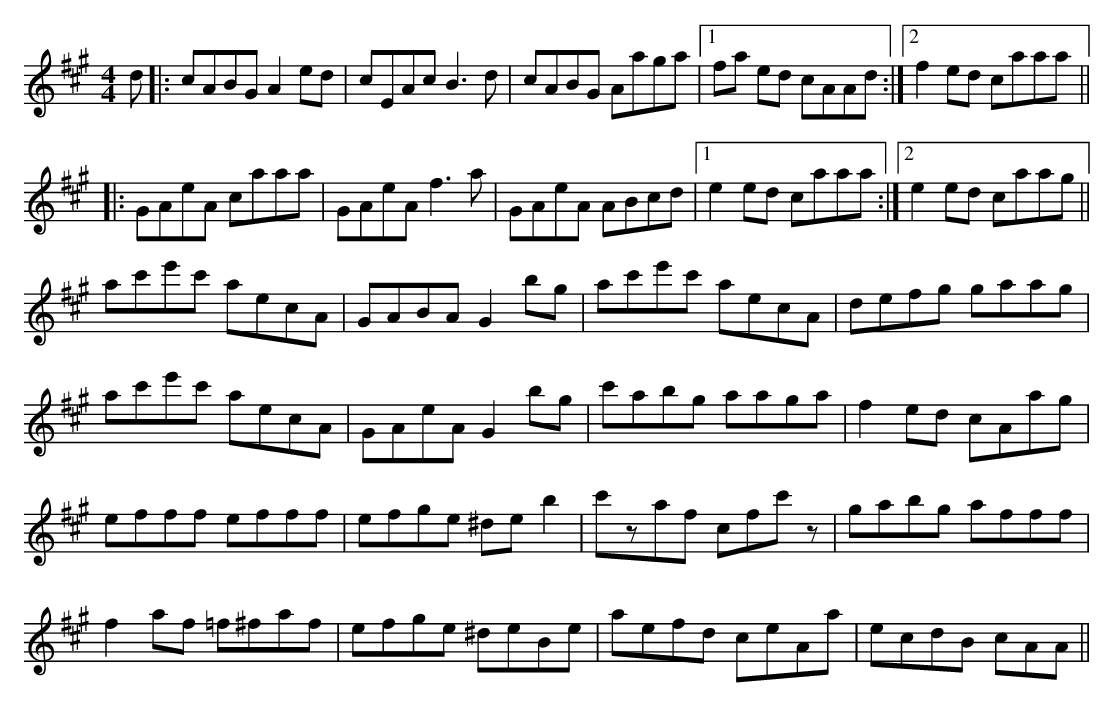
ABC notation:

X:1
M:4/4
K:A
d|:cABG A2ed|cEAc B3d|cABG Aaga|1 fa ed cAAd:|2 f2 ed caaa||
|:GAeA caaa|GAeA f3a|GAeA ABcd|1 e2ed caaa:|2 e2ed caag||
ac'e'c' aecA|GABA G2bg|ac'e'c' aecA|defg gaag|
ac'e'c' aecA|GAeA G2bg|c'abg aaga|f2ed cAag|
efff efff|efge ^deb2|c'zaf cfc'z|gabg afff|
f2af =f^faf|efge ^deBe|aefd ceAa|ecdB cAA||
